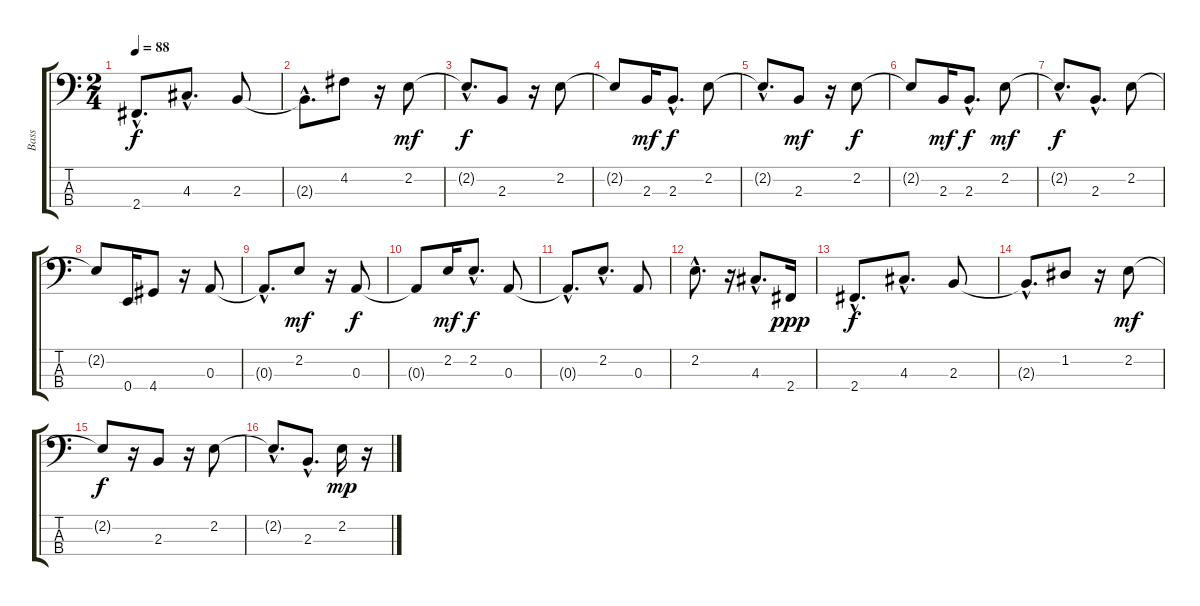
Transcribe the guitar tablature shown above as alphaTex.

\track ("Bass" "Bass") {instrument electricbassfinger}
\staff {score tabs}
\tuning (G2 D2 A1 E1) {hide}
\ts (2 4)
\tempo 88
\clef f4
\ks c
2.4{hac t}.8{d dy f} 4.3{hac}.8{d} 2.3.8 |
2.3{hac t}.8{d} 4.2.8 r.16 2.2.8{dy mf} |
2.2{hac t}.8{d dy f} 2.3.8 r.16 2.2.8 |
2.2{t}.8 2.3.16{dy mf} 2.3{hac}.8{d dy f} 2.2.8 |
2.2{hac t}.8{d} 2.3.8{dy mf} r.16 2.2.8{dy f} |
2.2{t}.8 2.3.16{dy mf} 2.3{hac}.8{d dy f} 2.2.8{dy mf} |
2.2{hac t}.8{d dy f} 2.3{hac}.8{d} 2.2.8 |
2.2{t}.8 0.4.16 4.4.8 r.16 0.3.8 |
0.3{hac t}.8{d} 2.2.8{dy mf} r.16 0.3.8{dy f} |
0.3{t}.8 2.2.16{dy mf} 2.2{hac}.8{d dy f} 0.3.8 |
0.3{hac t}.8{d} 2.2{hac}.8{d} 0.3.8 |
2.2{hac}.8{d} r.16 4.3{hac}.8{d} 2.4.16{dy ppp} |
2.4{hac}.8{d dy f} 4.3{hac}.8{d} 2.3.8 |
2.3{hac t}.8{d} 1.2.8 r.16 2.2.8{dy mf} |
2.2{t}.8{dy f} r.16 2.3.8 r.16 2.2.8 |
2.2{hac t}.8{d} 2.3{hac}.8{d} 2.2.16{dy mp} r.16
